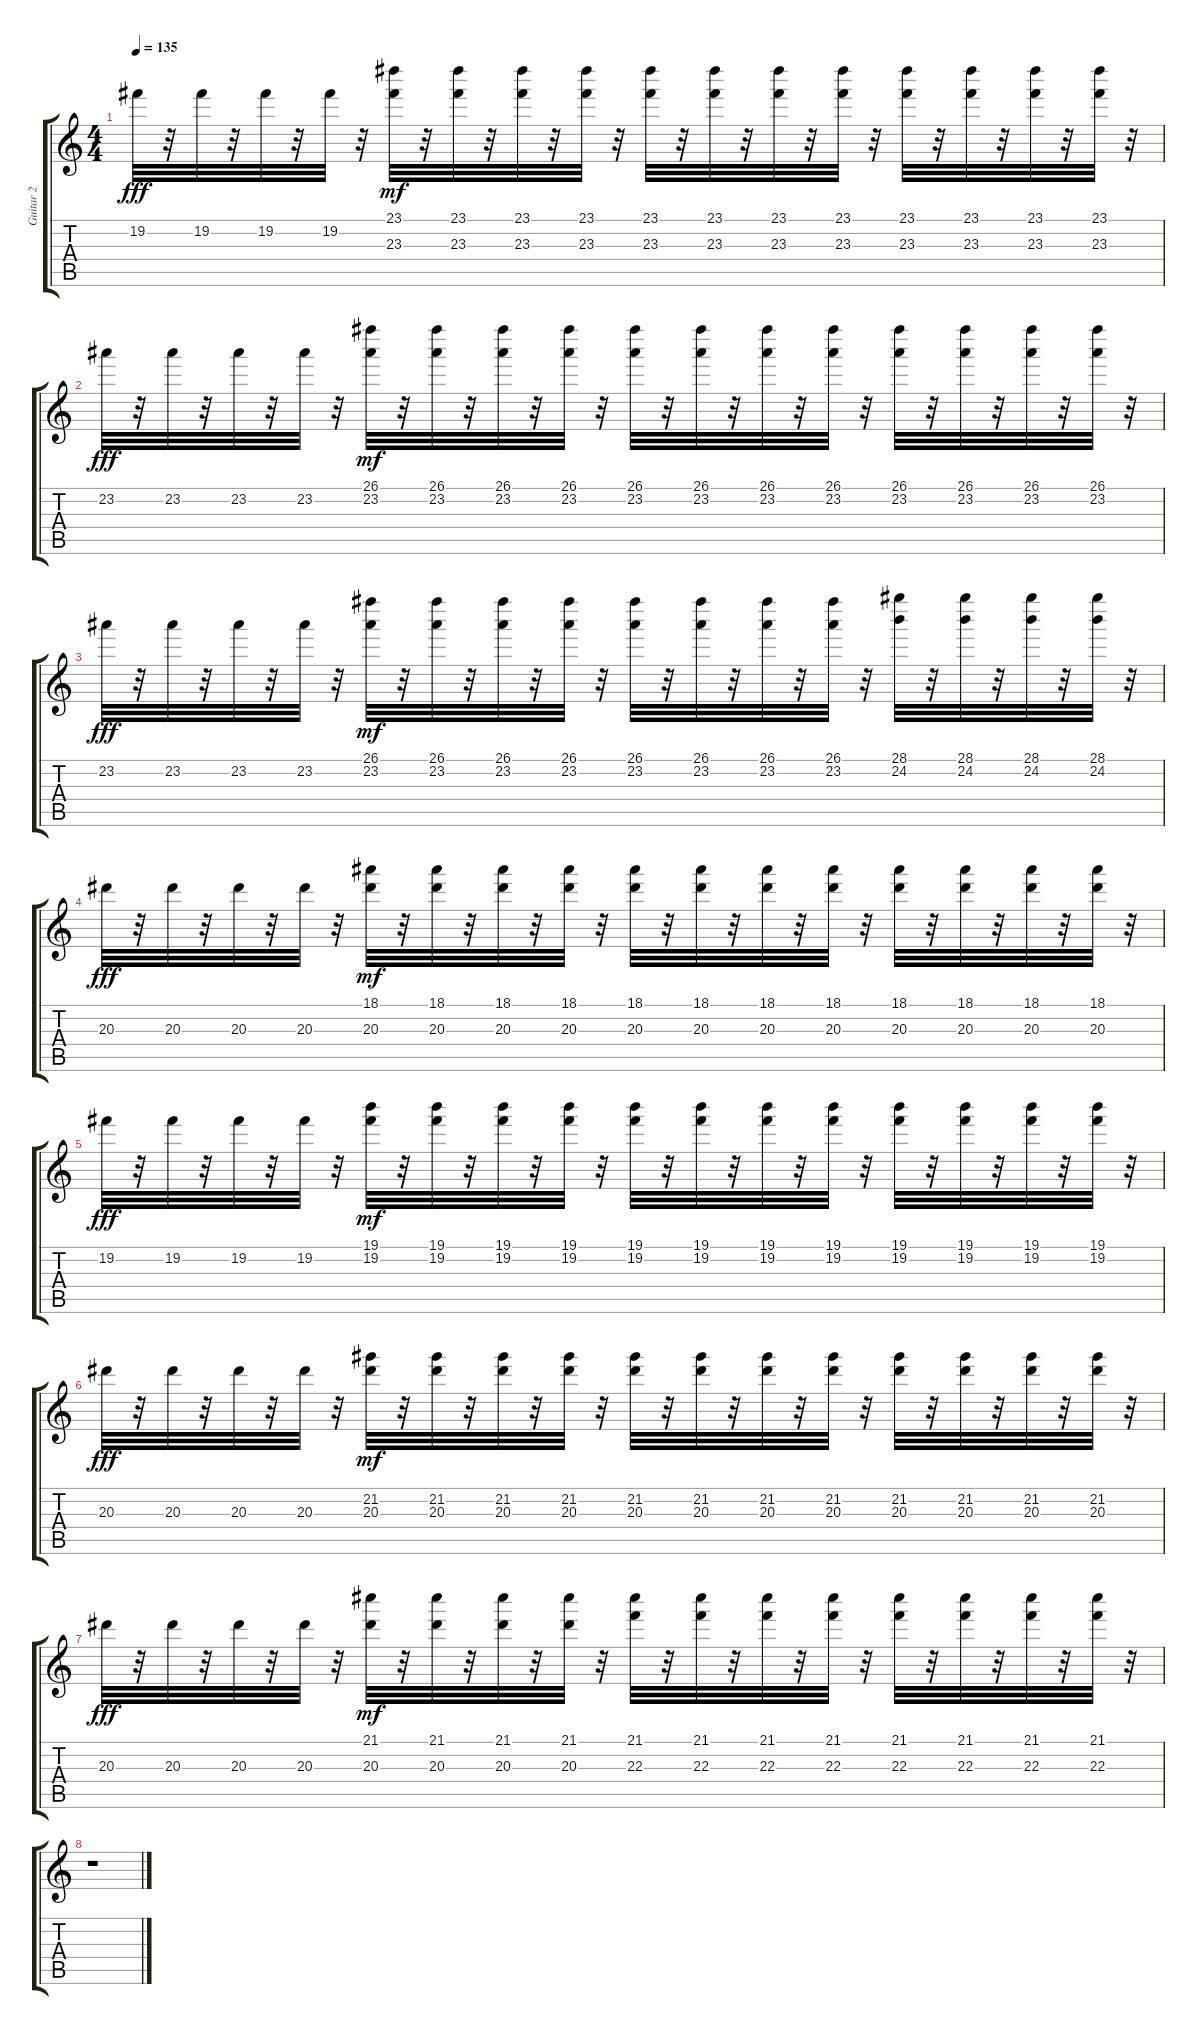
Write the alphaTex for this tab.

\track ("Guitar 2" "Guitar 2") {instrument overdrivenguitar}
\staff {score tabs}
\tuning (E4 B3 G3 D3 A2 E2) {hide}
\ts (4 4)
\tempo 135
\clef g2
\ks c
19.2.32{dy fff} r.32 19.2.32 r.32 19.2.32 r.32 19.2.32 r.32 (23.1 23.3).32{dy mf} r.32 (23.1 23.3).32 r.32 (23.1 23.3).32 r.32 (23.1 23.3).32 r.32 (23.1 23.3).32 r.32 (23.1 23.3).32 r.32 (23.1 23.3).32 r.32 (23.1 23.3).32 r.32 (23.1 23.3).32 r.32 (23.1 23.3).32 r.32 (23.1 23.3).32 r.32 (23.1 23.3).32 r.32 |
23.2.32{dy fff} r.32 23.2.32 r.32 23.2.32 r.32 23.2.32 r.32 (26.1 23.2).32{dy mf} r.32 (26.1 23.2).32 r.32 (26.1 23.2).32 r.32 (26.1 23.2).32 r.32 (26.1 23.2).32 r.32 (26.1 23.2).32 r.32 (26.1 23.2).32 r.32 (26.1 23.2).32 r.32 (26.1 23.2).32 r.32 (26.1 23.2).32 r.32 (26.1 23.2).32 r.32 (26.1 23.2).32 r.32 |
23.2.32{dy fff} r.32 23.2.32 r.32 23.2.32 r.32 23.2.32 r.32 (26.1 23.2).32{dy mf} r.32 (26.1 23.2).32 r.32 (26.1 23.2).32 r.32 (26.1 23.2).32 r.32 (26.1 23.2).32 r.32 (26.1 23.2).32 r.32 (26.1 23.2).32 r.32 (26.1 23.2).32 r.32 (28.1 24.2).32 r.32 (28.1 24.2).32 r.32 (28.1 24.2).32 r.32 (28.1 24.2).32 r.32 |
20.3.32{dy fff} r.32 20.3.32 r.32 20.3.32 r.32 20.3.32 r.32 (18.1 20.3).32{dy mf} r.32 (18.1 20.3).32 r.32 (18.1 20.3).32 r.32 (18.1 20.3).32 r.32 (18.1 20.3).32 r.32 (18.1 20.3).32 r.32 (18.1 20.3).32 r.32 (18.1 20.3).32 r.32 (18.1 20.3).32 r.32 (18.1 20.3).32 r.32 (18.1 20.3).32 r.32 (18.1 20.3).32 r.32 |
19.2.32{dy fff} r.32 19.2.32 r.32 19.2.32 r.32 19.2.32 r.32 (19.1 19.2).32{dy mf} r.32 (19.1 19.2).32 r.32 (19.1 19.2).32 r.32 (19.1 19.2).32 r.32 (19.1 19.2).32 r.32 (19.1 19.2).32 r.32 (19.1 19.2).32 r.32 (19.1 19.2).32 r.32 (19.1 19.2).32 r.32 (19.1 19.2).32 r.32 (19.1 19.2).32 r.32 (19.1 19.2).32 r.32 |
20.3.32{dy fff} r.32 20.3.32 r.32 20.3.32 r.32 20.3.32 r.32 (21.2 20.3).32{dy mf} r.32 (21.2 20.3).32 r.32 (21.2 20.3).32 r.32 (21.2 20.3).32 r.32 (21.2 20.3).32 r.32 (21.2 20.3).32 r.32 (21.2 20.3).32 r.32 (21.2 20.3).32 r.32 (21.2 20.3).32 r.32 (21.2 20.3).32 r.32 (21.2 20.3).32 r.32 (21.2 20.3).32 r.32 |
20.3.32{dy fff} r.32 20.3.32 r.32 20.3.32 r.32 20.3.32 r.32 (21.1 20.3).32{dy mf} r.32 (21.1 20.3).32 r.32 (21.1 20.3).32 r.32 (21.1 20.3).32 r.32 (21.1 22.3).32 r.32 (21.1 22.3).32 r.32 (21.1 22.3).32 r.32 (21.1 22.3).32 r.32 (21.1 22.3).32 r.32 (21.1 22.3).32 r.32 (21.1 22.3).32 r.32 (21.1 22.3).32 r.32 |
r.1
